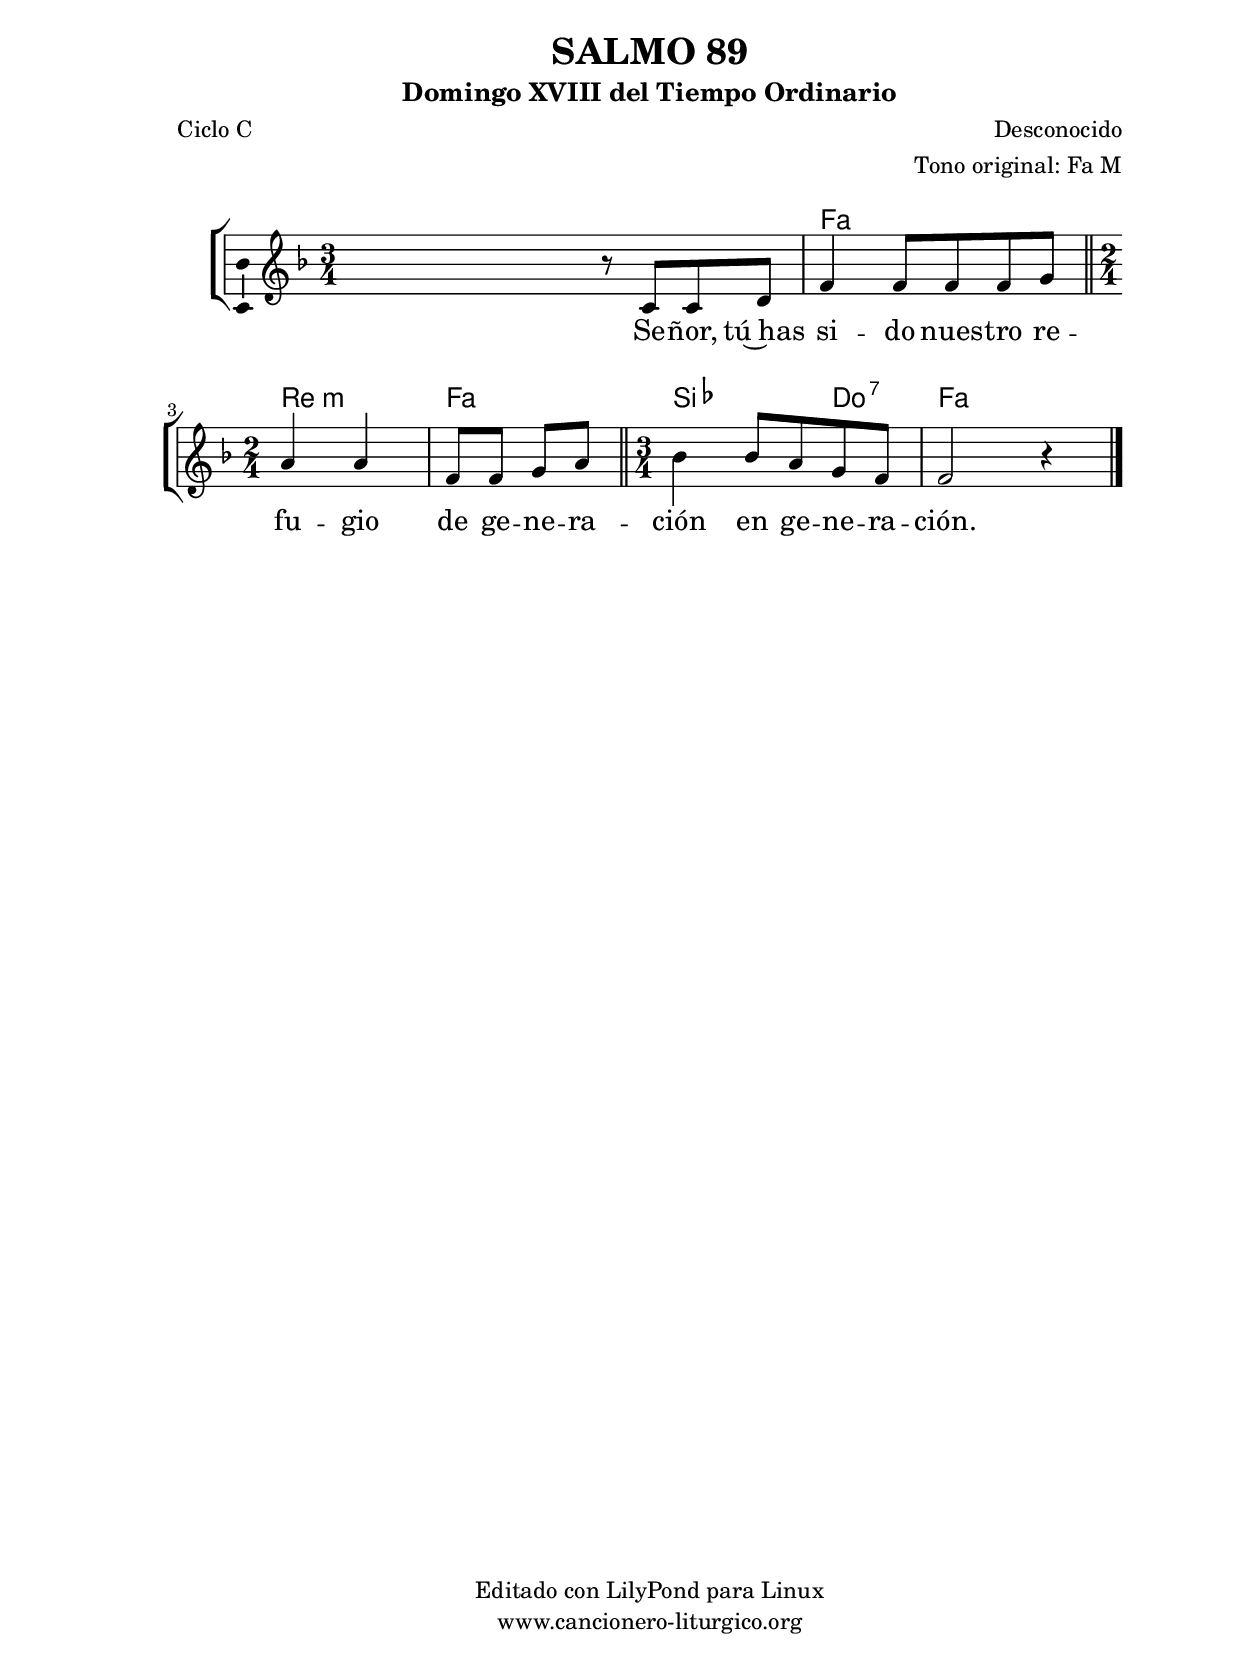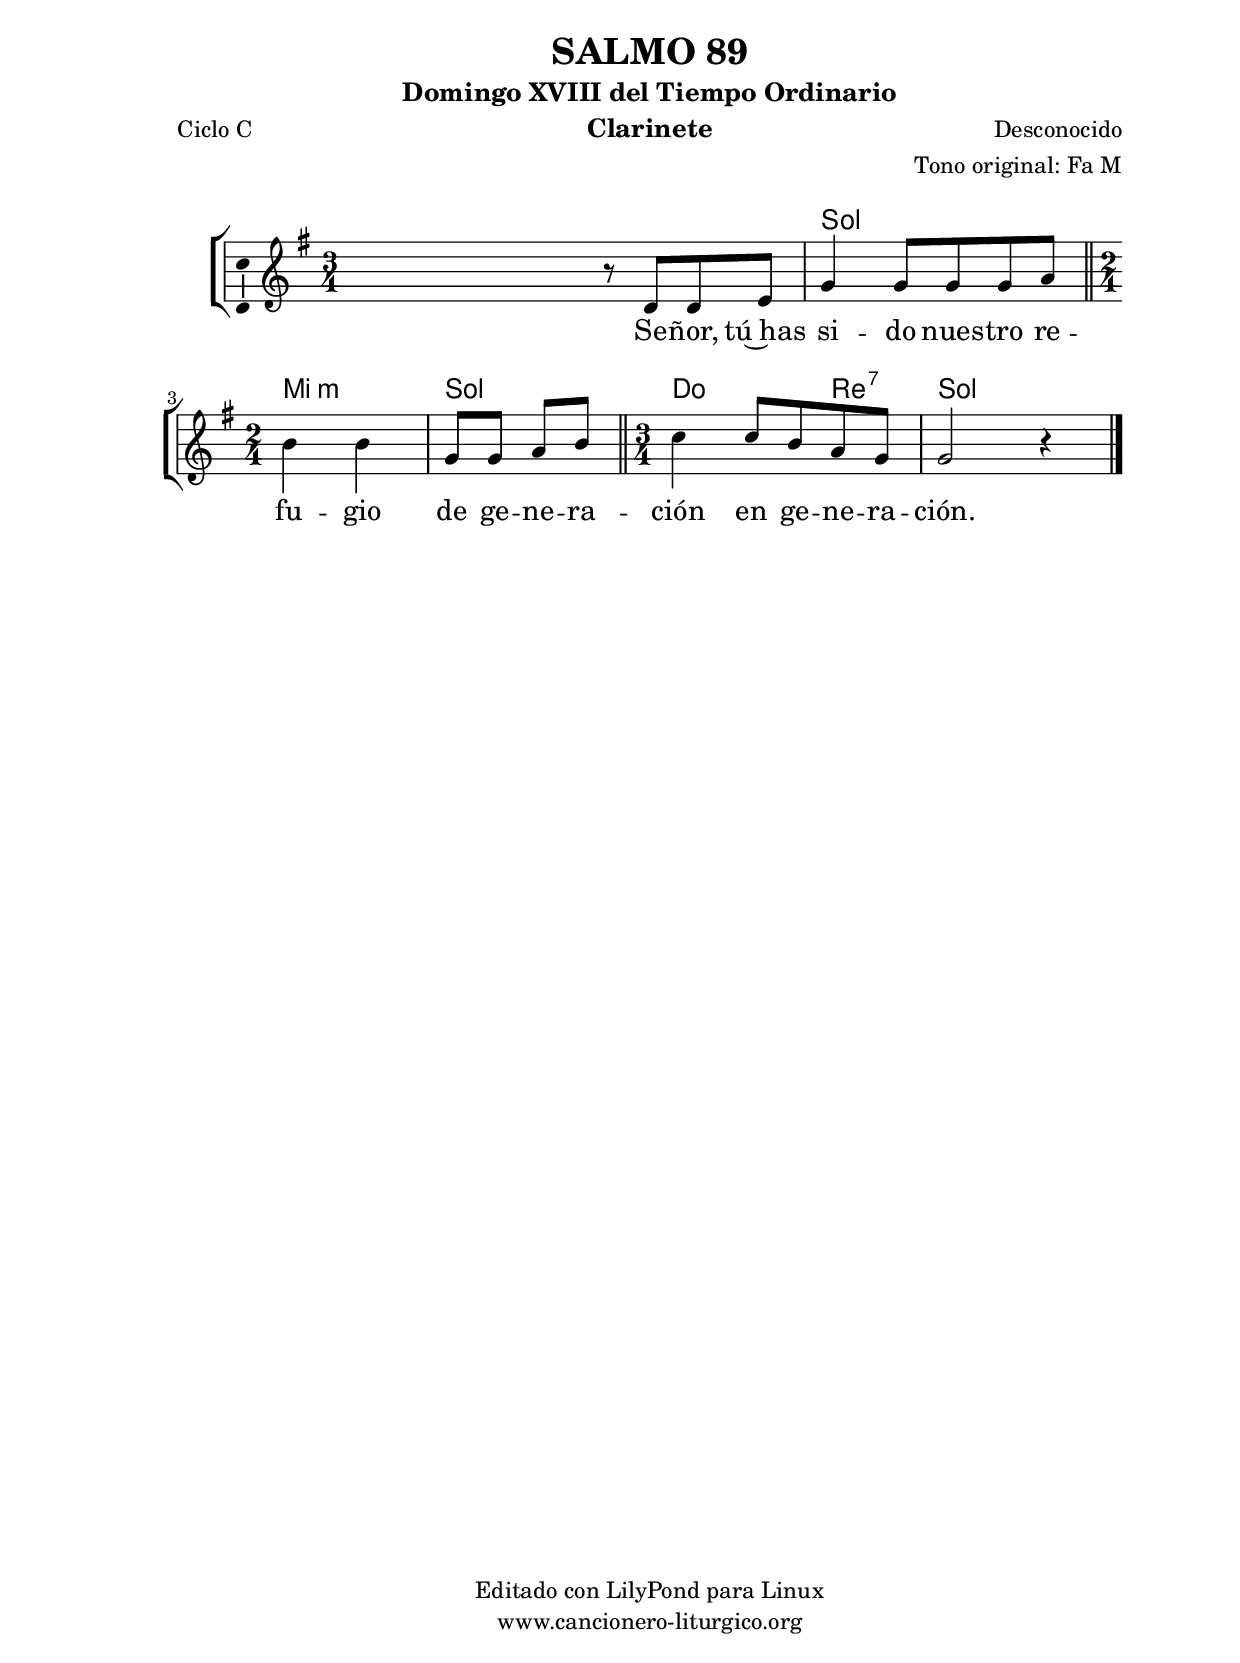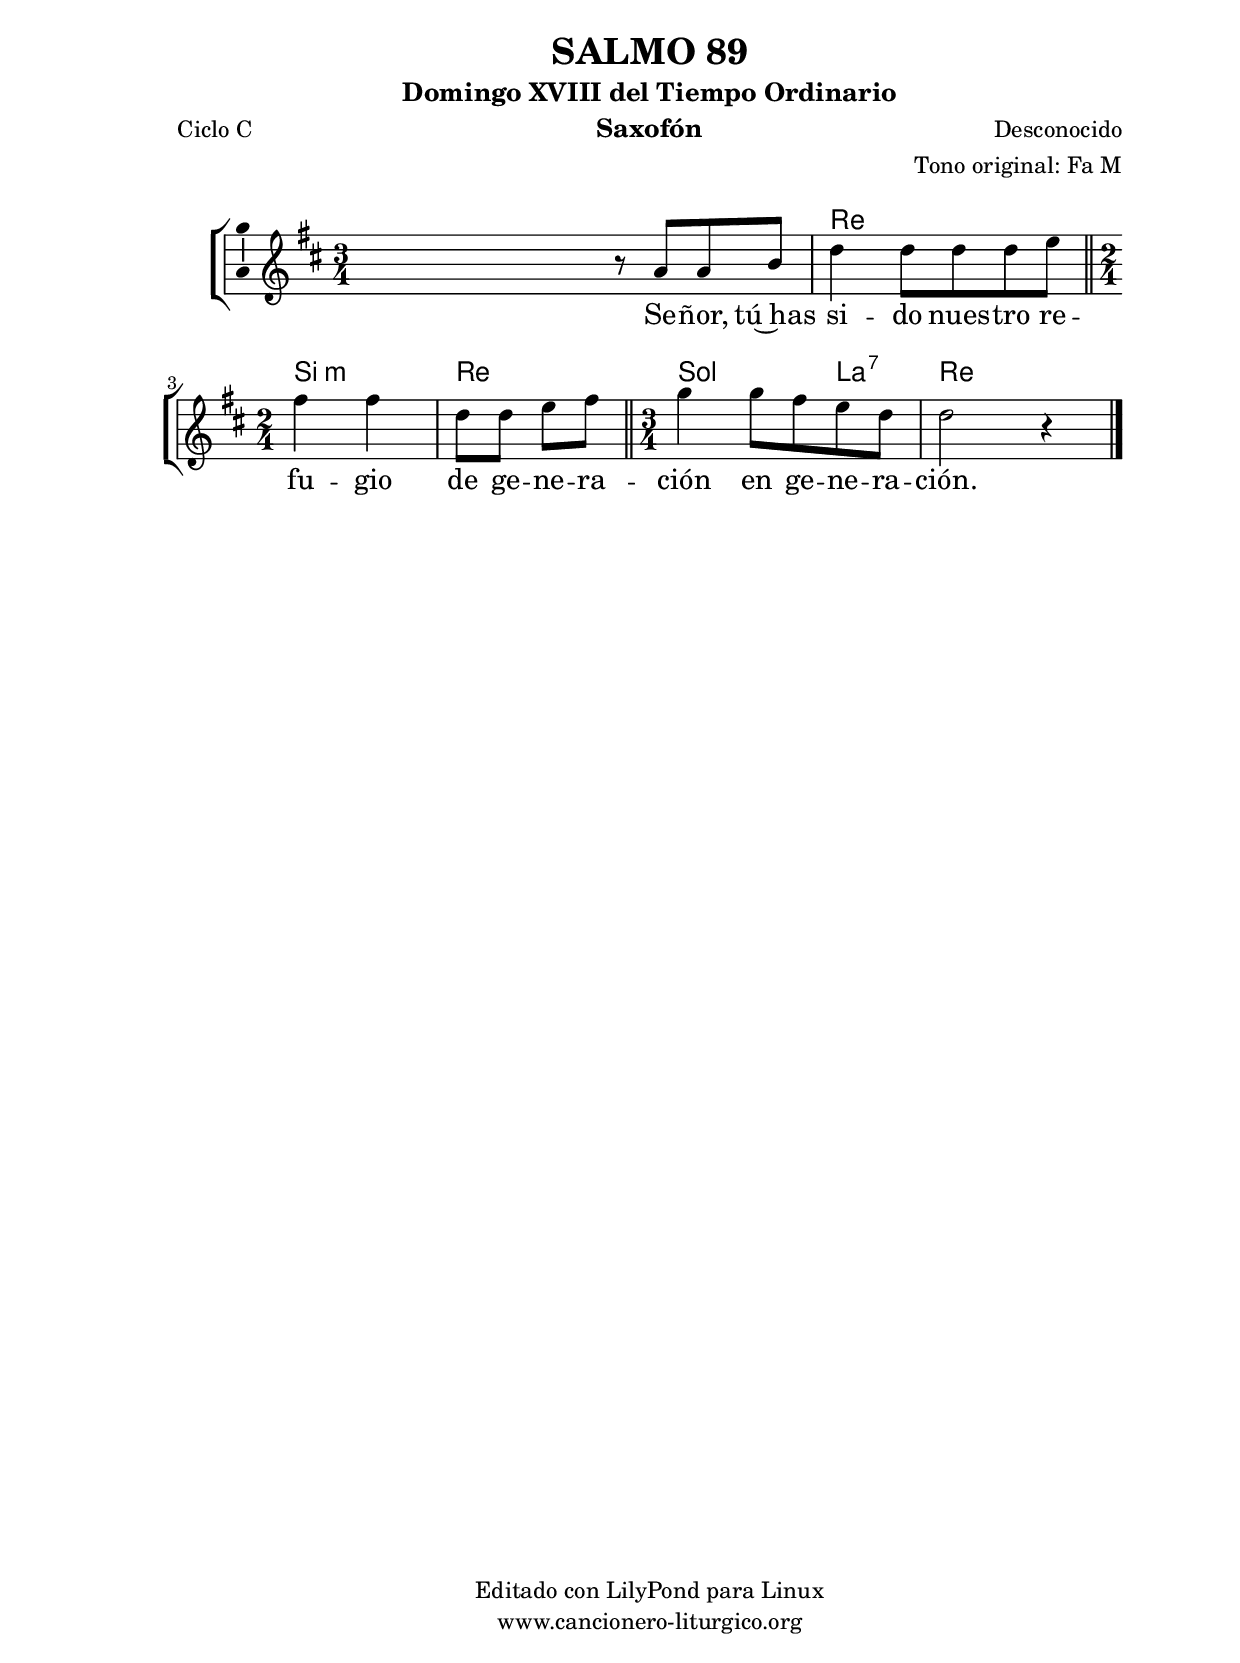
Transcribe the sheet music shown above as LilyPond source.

%
%para convertir .midi en .wav:
%timidity filename.midi -Ow -o finename.wav
%
%
%Para convertir de .wav a .mp3:
%lame -h -m j filename.wav
%
%
%para escuchar el midi:
%timidity nombrefichero.midi
%


%versión de lilypond para la que se ha escrito esta partitura:
\version "2.16.0"

	%Tamaño papel
	#(set-default-paper-size "a4")
	%Tamaño partitura
	#(set-global-staff-size 20)
	%No responde al pulsar sobre una nota
	#(ly:set-option 'point-and-click #f)

%parámetros del encabezamiento:
\header {
	title = "SALMO 89"
	subtitle = "Domingo XVIII del Tiempo Ordinario"
	composer = "Desconocido"
	poet = "Ciclo C"
	meter = ""
	arranger = "Tono original: Fa M"
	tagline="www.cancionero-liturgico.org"
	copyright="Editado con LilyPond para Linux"
	tiempo = "Ordinario"
	usos = "Salmo"
	letra = "Señor, tú has sido nuestro refugio de generación en generación."
	}

%parámetros asociados al papel:
\paper  {
	oddHeaderMarkup = \markup {\fill-line { \on-the-fly #not-first-page \fromproperty #'header:title \on-the-fly #not-first-page \fromproperty #'header:composer }}
	evenHeaderMarkup = \markup {\fill-line { \fromproperty #'header:composer \fromproperty #'header:title }}
	#(set-paper-size "a4")
	print-page-number = ##f
	first-page-number = 1
	print-first-page-number = ##f
%	head-separation = 3.0 \cm
	top-margin = 2.0 \cm
	bottom-margin = 0.5\cm
%%%	bottom-margin = -1.0\cm
	left-margin = 3.0 \cm
	line-width = 16.0 \cm 
	indent = 8\mm
	interscoreline = 2.\mm
	between-system-space = 15\mm
%	para que las partituras no llenen la hoja:
	ragged-bottom = ##t
%	idem para la última hoja:
	ragged-last-bottom = ##f
%	para que las partituras llenen el ancho del papel:
	ragged-last = ##f
	after-title-space = 2.5 \cm
%page-count=1
%system-count=8

	%Flexible Vertical Spacing
%	markup-markup-spacing =
%	#'((basic-distance . 15) (minimum-distance . 15) (padding . 3))
	markup-system-spacing =
	#'((basic-distance . 15) (minimum-distance . 15) (padding . 3))
	system-system-spacing =
	#'((basic-distance . 15) (minimum-distance . 15) (padding . 3))
	score-system-spacing =
	#'((basic-distance . 15) (minimum-distance . 15) (padding . 5))
%	top-system-spacing = % header
%	#'((basic-distance . 8) (minimum-distance . 0) (padding . 3))
%	top-markup-spacing =
%	#'((basic-distance . 20) (minimum-distance . 20) (padding . 3))
	last-bottom-spacing = % footer
	#'((basic-distance . 5) (minimum-distance . 5) (padding . 3))
%	score-markup-spacing =
%	#'((basic-distance . 16) (minimum-distance . 13) (padding . 3))

	}


%parámetros que afectan a toda la partitura:
global =  {
	%clave de sol (G):
	\clef G
	%armadura:
%	\transpose f a
	\key f \major
	\tempo 4=90
	\set Score.tempoHideNote = ##t
	}


acordes = {
	\italianChords
	\chordmode {
%	\transpose f a
{

s2.
f2. d2:m f bes2 c4:7 f2.

	}
	}
}

melodia = 
%	\transpose f a
{
	\relative c'{

\time 3/4
s4 r8 c8 c d
f4 f8 f f g

\bar "||"
\time 2/4
a4 a
f8 f g a

\bar "||"
\time 3/4
bes4 bes8 a g f
f2 r4

	\bar "|."
	}
	}


texto = \lyricmode {
Se -- ñor, tú~has si -- do nues -- tro re -- fu -- gio
de ge -- ne -- ra -- ción en ge -- ne -- ra -- ción.
	}


acordesStaff = \context ChordNames = acordesStaff <<
	\set chordChanges = ##t
	\acordes
	>>


vozStaff = \context Voice = vozStaff
\with {\consists "Ambitus_engraver"}
<<
%	\set Staff.instrumentName = ""
%	\set Staff.shortInstrumentName = ""
%	\set Staff.midiInstrument = #"clarinet"
%	\set Staff.midiInstrument = #"cello"
%	\set Staff.midiInstrument = #"flute"
	\set Staff.midiInstrument = #"electric guitar (jazz)"
%	\set Staff.midiInstrument = #"english horn"
%	\set Staff.midiInstrument = #"violin"
%	\set Staff.midiInstrument = #"glockenspiel"
	\set Staff.midiMinimumVolume = #0.7
	\set Staff.midiMaximumVolume = #0.9
	\global
	\melodia
	>>


textoStaff = \context Lyrics = textoStaff <<
	\lyricsto vozStaff \texto
	>>

\book {
	\score {
		\context ChoirStaff {
			\override StaffGroup.SystemStartBracket #'collapse-height = #1
			\override Score.SystemStartBar #'collapse-height = #1
			<<
			\acordesStaff
			\vozStaff
			\textoStaff
			>>
			}
		\layout {
	    		\context {
				\Lyrics
				\override LyricText #'font-size = #2
				}
	   		 \context {
				\Score
				%fontSize = #3
				\override StaffSymbol #'staff-space = #(magstep +3)
				%\override Beam #'thickness = #0.55
				%\override SpacingSpanner #'spacing-increment = #1.0
				%\override Slur #'height-limit = #1.5
				}
			}
		}
	\score {
		\unfoldRepeats
		\context ChoirStaff {
			<<
			\acordesStaff
			\vozStaff
			>>
			}
		\midi {
	  		\context {
	  			\Score
				tempoWholesPerMinute = #(ly:make-moment 70 4)
				}
			}
		}
	}

%Partitura para clarinete
#(define output-suffix "C")
\book {
	\header{
		instrument = "Clarinete"
		}

	\score {
		\context ChoirStaff {
			\override StaffGroup.SystemStartBracket #'collapse-height = #1
			\override Score.SystemStartBar #'collapse-height = #1
\transpose c d
			<<
			\acordesStaff
			\vozStaff
			\textoStaff
			>>
			}
		\layout {
	    		\context {
				\Lyrics
				\override LyricText #'font-size = #2
				}
	   		 \context {
				\Score
				%fontSize = #3
				\override StaffSymbol #'staff-space = #(magstep +3)
				%\override Beam #'thickness = #0.55
				%\override SpacingSpanner #'spacing-increment = #1.0
				%\override Slur #'height-limit = #1.5
				}
			}
		}
	}

%Partitura para saxofón
#(define output-suffix "S")
\book {
	\header{
		instrument = "Saxofón"
		}
	\score {
		\context ChoirStaff {
			\override StaffGroup.SystemStartBracket #'collapse-height = #1
			\override Score.SystemStartBar #'collapse-height = #1
\transpose c a
			<<
			\acordesStaff
			\vozStaff
			\textoStaff
			>>
			}
		\layout {
	    		\context {
				\Lyrics
				\override LyricText #'font-size = #2
				}
	   		 \context {
				\Score
				%fontSize = #3
				\override StaffSymbol #'staff-space = #(magstep +3)
				%\override Beam #'thickness = #0.55
				%\override SpacingSpanner #'spacing-increment = #1.0
				%\override Slur #'height-limit = #1.5
				}
			}
		}
	}

